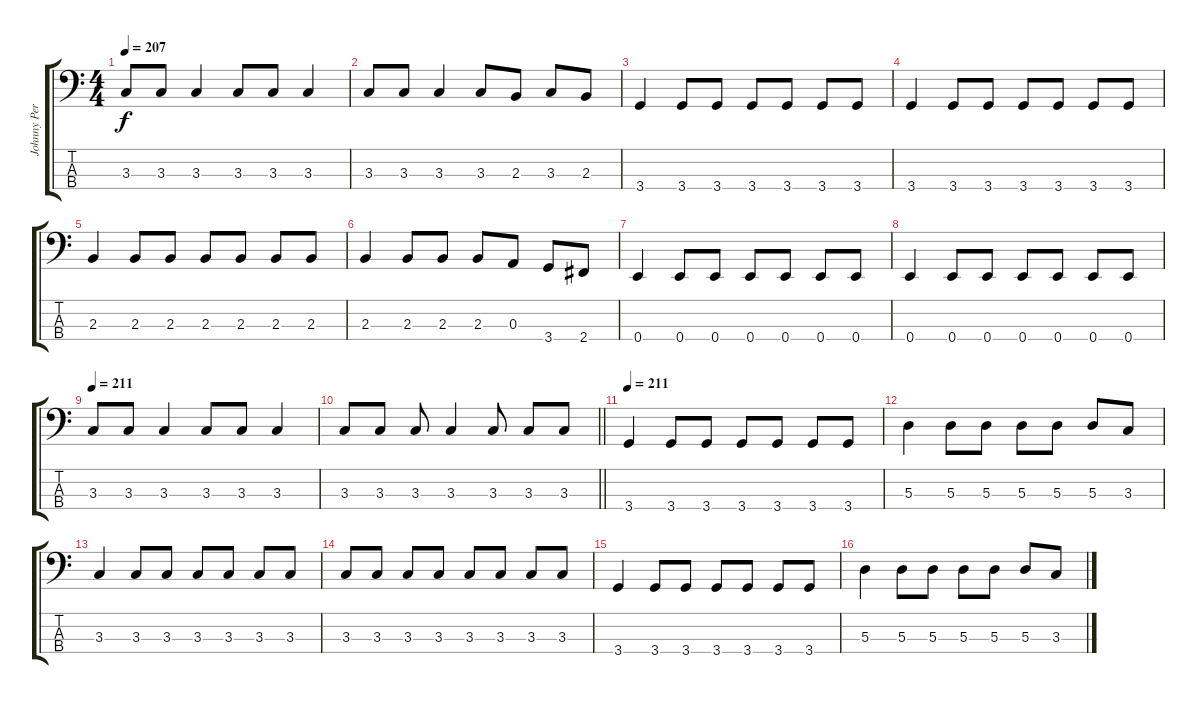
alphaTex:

\track ("Johnny Personality" "Johnny Per") {instrument electricbasspick}
\staff {score tabs}
\tuning (G2 D2 A1 E1) {hide}
\ts (4 4)
\tempo 207
\clef f4
\ks c
3.3.8{dy f} 3.3.8 3.3.4 3.3.8 3.3.8 3.3.4 |
3.3.8 3.3.8 3.3.4 3.3.8 2.3.8 3.3.8 2.3.8 |
3.4.4 3.4.8 3.4.8 3.4.8 3.4.8 3.4.8 3.4.8 |
3.4.4 3.4.8 3.4.8 3.4.8 3.4.8 3.4.8 3.4.8 |
2.3.4 2.3.8 2.3.8 2.3.8 2.3.8 2.3.8 2.3.8 |
2.3.4 2.3.8 2.3.8 2.3.8 0.3.8 3.4.8 2.4.8 |
0.4.4 0.4.8 0.4.8 0.4.8 0.4.8 0.4.8 0.4.8 |
0.4.4 0.4.8 0.4.8 0.4.8 0.4.8 0.4.8 0.4.8 |
\tempo 211
3.3.8 3.3.8 3.3.4 3.3.8 3.3.8 3.3.4 |
\barLineRight lightlight
3.3.8 3.3.8 3.3.8 3.3.4 3.3.8 3.3.8 3.3.8 |
\section ("" "")
\tempo 211
3.4.4 3.4.8 3.4.8 3.4.8 3.4.8 3.4.8 3.4.8 |
5.3.4 5.3.8 5.3.8 5.3.8 5.3.8 5.3.8 3.3.8 |
3.3.4 3.3.8 3.3.8 3.3.8 3.3.8 3.3.8 3.3.8 |
3.3.8 3.3.8 3.3.8 3.3.8 3.3.8 3.3.8 3.3.8 3.3.8 |
3.4.4 3.4.8 3.4.8 3.4.8 3.4.8 3.4.8 3.4.8 |
5.3.4 5.3.8 5.3.8 5.3.8 5.3.8 5.3.8 3.3.8
